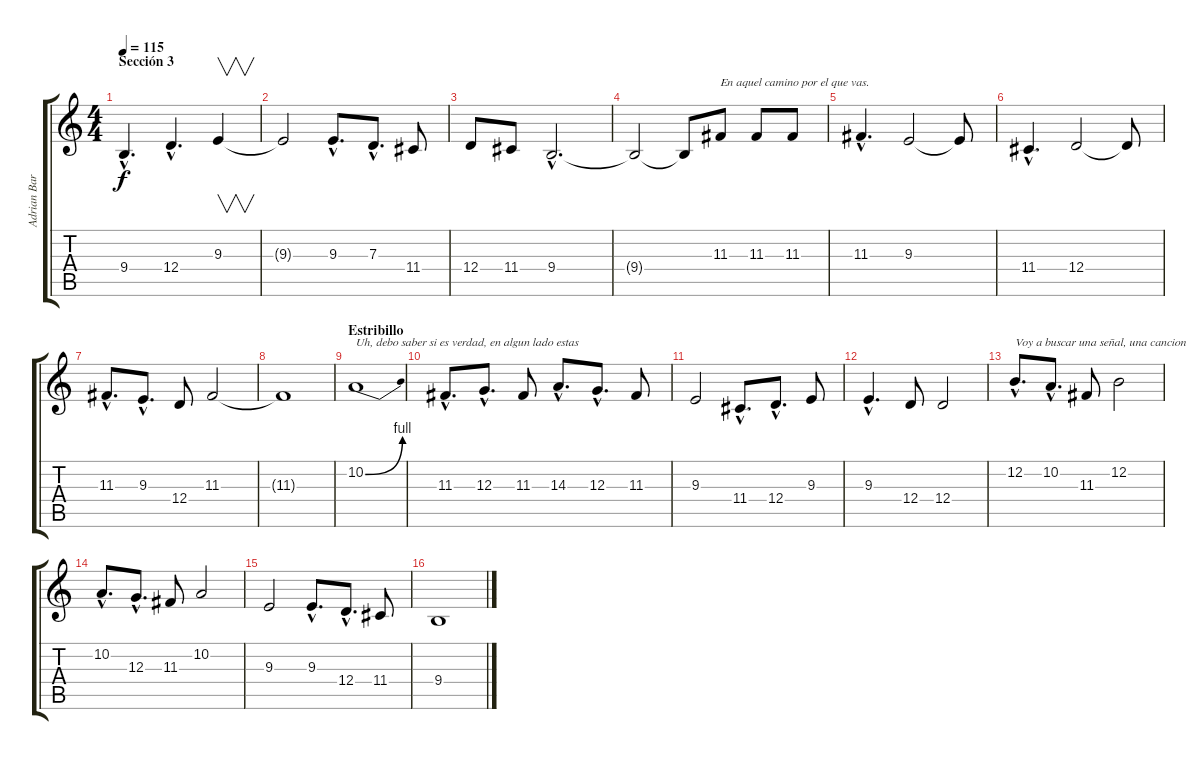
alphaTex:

\track ("Adrian Barilari" "Adrian Bar") {instrument flute}
\staff {score tabs}
\tuning (E4 B3 G3 D3 A2 E2) {hide}
\ts (4 4)
\section ("" "Sección 3")
\tempo 115
\clef g2
\ks c
9.4{hac}.4{d dy f} 12.4{hac}.4{d} 9.3.4{v} |
9.3{t}.2 9.3{hac}.8{d} 7.3{hac}.8{d} 11.4.8 |
12.4.8 11.4.8 9.4{hac}.2{d} |
9.4{t}.2 9.4{t}.8 11.3.8{txt "En aquel camino por el que vas."} 11.3.8 11.3.8 |
11.3{hac}.4{d} 9.3.2 9.3{t}.8 |
11.4{hac}.4{d} 12.4.2 12.4{t}.8 |
11.3{hac}.8{d} 9.3{hac}.8{d} 12.4.8 11.3.2 |
11.3{t}.1 |
\section ("" "Estribillo")
10.2{be (bend 0 0 60 4)}.1{txt "Uh, debo saber si es verdad, en algun lado estas"} |
11.3{hac}.8{d} 12.3{hac}.8{d} 11.3.8 14.3{hac}.8{d} 12.3{hac}.8{d} 11.3.8 |
9.3.2 11.4{hac}.8{d} 12.4{hac}.8{d} 9.3.8 |
9.3{hac}.4{d} 12.4.8 12.4.2 |
12.2{hac}.8{d txt "Voy a buscar una señal, una cancion"} 10.2{hac}.8{d} 11.3.8 12.2.2 |
10.2{hac}.8{d} 12.3{hac}.8{d} 11.3.8 10.2.2 |
9.3.2 9.3{hac}.8{d} 12.4{hac}.8{d} 11.4.8 |
9.4.1
